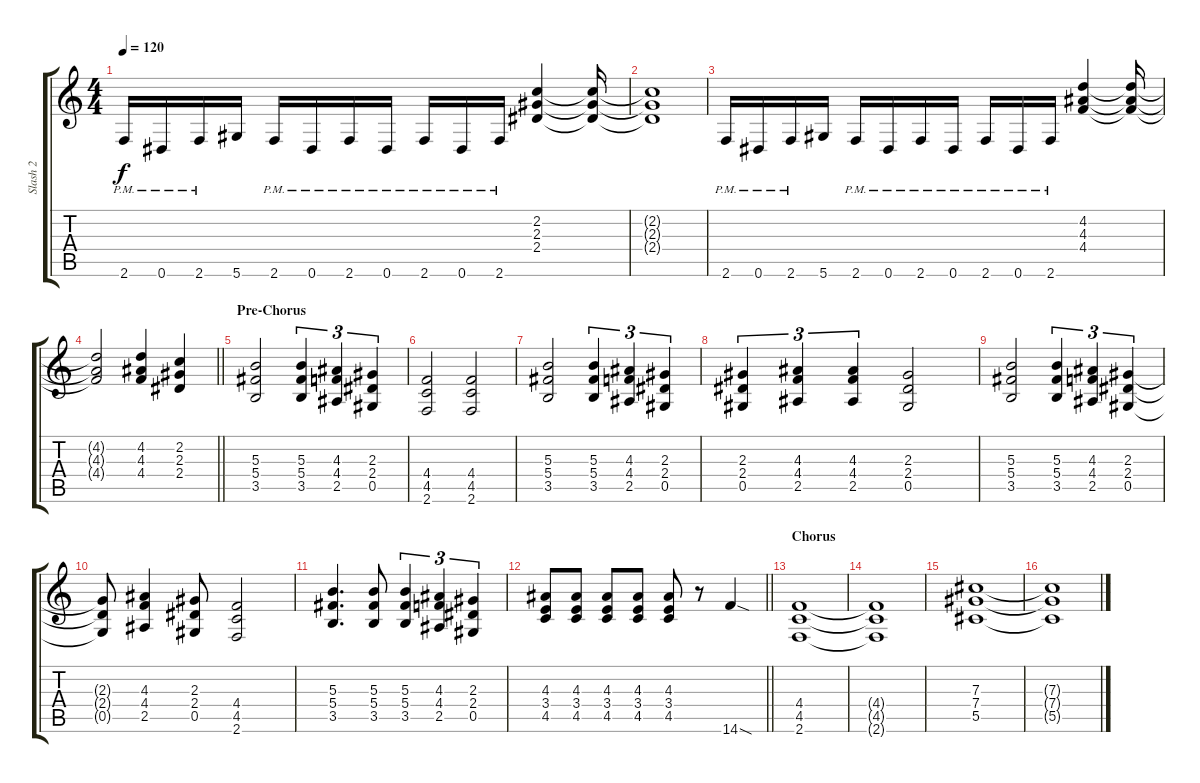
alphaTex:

\track ("Slash 2" "Slash 2") {instrument distortionguitar}
\staff {score tabs}
\tuning (Eb4 Bb3 Gb3 Db3 Ab2 Eb2) {hide}
\ts (4 4)
\tempo 120
\clef g2
\ks c
2.6{pm}.16{dy f} 0.6{pm}.16 2.6{pm}.16 5.6.16 2.6{pm}.16 0.6{pm}.16 2.6{pm}.16 0.6{pm}.16 2.6{pm}.16 0.6{pm}.16 2.6{pm}.16 (2.2 2.3 2.4).4 (2.2{t} 2.3{t} 2.4{t}).16 |
(2.2{t} 2.3{t} 2.4{t}).1 |
2.6{pm}.16 0.6{pm}.16 2.6{pm}.16 5.6.16 2.6{pm}.16 0.6{pm}.16 2.6{pm}.16 0.6{pm}.16 2.6{pm}.16 0.6{pm}.16 2.6{pm}.16 (4.2 4.3 4.4).4 (4.2{t} 4.3{t} 4.4{t}).16 |
\barLineRight lightlight
(4.2{t} 4.3{t} 4.4{t}).2 (4.2 4.3 4.4).4 (2.2 2.3 2.4).4 |
\section ("" "Pre-Chorus")
(5.3 5.4 3.5).2 (5.3 5.4 3.5).4{tu (3 2)} (4.3 4.4 2.5).4{tu (3 2)} (2.3 2.4 0.5).4{tu (3 2)} |
(4.4 4.5 2.6).2 (4.4 4.5 2.6).2 |
(5.3 5.4 3.5).2 (5.3 5.4 3.5).4{tu (3 2)} (4.3 4.4 2.5).4{tu (3 2)} (2.3 2.4 0.5).4{tu (3 2)} |
(2.3 2.4 0.5).4{tu (3 2)} (4.3 4.4 2.5).4{tu (3 2)} (4.3 4.4 2.5).4{tu (3 2)} (2.3 2.4 0.5).2 |
(5.3 5.4 3.5).2 (5.3 5.4 3.5).4{tu (3 2)} (4.3 4.4 2.5).4{tu (3 2)} (2.3 2.4 0.5).4{tu (3 2)} |
(2.3{t} 2.4{t} 0.5{t}).8 (4.3 4.4 2.5).4 (2.3 2.4 0.5).8 (4.4 4.5 2.6).2 |
(5.3 5.4 3.5).4{d} (5.3 5.4 3.5).8 (5.3 5.4 3.5).4{tu (3 2)} (4.3 4.4 2.5).4{tu (3 2)} (2.3 2.4 0.5).4{tu (3 2)} |
\barLineRight lightlight
(4.3 3.4 4.5).8 (4.3 3.4 4.5).8 (4.3 3.4 4.5).8 (4.3 3.4 4.5).8 (4.3 3.4 4.5).8 r.8 14.6{sod}.4 |
\section ("" "Chorus")
(4.4 4.5 2.6).1 |
(4.4{t} 4.5{t} 2.6{t}).1 |
(7.3 7.4 5.5).1 |
(7.3{t} 7.4{t} 5.5{t}).1
